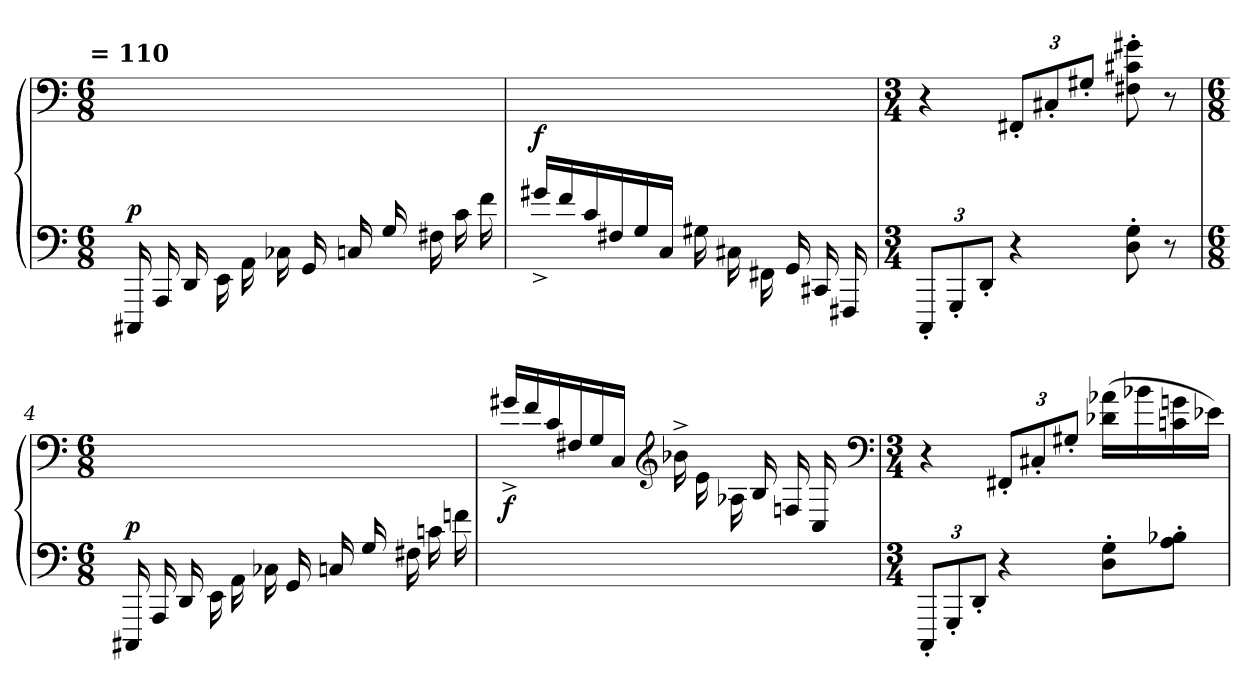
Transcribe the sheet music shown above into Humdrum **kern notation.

**kern	**kern	**dynam
*part1	*part1	*part1
*staff2	*staff1	*staff1/2
*clefF4	*clefF4	*
*k[]	*k[]	*
!!LO:TX:omd:t= = 110
*M6/8	*M6/8	*
*MM110	*MM110	*
=1	=1	=1
!	!	!LO:DY:a=2
16CCC#X/	2.ryy	p
16AAA/	.	.
16DD/	.	.
16EE\	.	.
16AA\	.	.
16C-X\	.	.
16GG/	.	.
16Cn/	.	.
16G/	.	.
16F#X\	.	.
16c\	.	.
16f\	.	.
=2	=2	=2
!	!	!LO:DY:a=2
16g#X^/LL	2.ryy	f
16f\	.	.
16c\	.	.
16F#X\	.	.
16G/	.	.
16C/JJ	.	.
16G#X\	.	.
16C#X\	.	.
16FF#X\	.	.
16GG/	.	.
16CC#X/	.	.
16FFF#X/	.	.
=3	=3	=3
*M3/4	*M3/4	*
*Xbrackettup	*	*
12CCC'/L	4r	.
12GGG'/	.	.
12DD'/J	.	.
*	*Xbrackettup	*
4r	12FF#X'/L	.
.	12C#X'/	.
.	12G#X'/J	.
8D'\ 8G'\	8F#X'\ 8c#X'\ 8g#X'\	.
8r	8r	.
!!LO:LB:g=z
=4	=4	=4
*M6/8	*M6/8	*
!	!	!LO:DY:a=2
16CCC#X/	2.ryy	p
16AAA/	.	.
16DD/	.	.
16EE\	.	.
16AA\	.	.
16C-X\	.	.
16GG/	.	.
16Cn/	.	.
16G/	.	.
16F#X\	.	.
16cn\	.	.
16fn\	.	.
=5	=5	=5
!	!	!LO:DY:b
2.ryy	16g#X^/LL	f
.	16f\	.
.	16c\	.
.	16F#X\	.
.	16G/	.
.	16C/JJ	.
*	*clefG2	*
.	16b-X^\	.
.	16e\	.
.	16A-X\	.
.	16B/	.
.	16Fn/	.
.	16C/	.
*	*clefF4	*
=6	=6	=6
*M3/4	*M3/4	*
12CCC'/L	4r	.
12GGG'/	.	.
12DD'/J	.	.
4r	12FF#X'/L	.
.	12C#X'/	.
.	12G#X'/J	.
8D'\ 8G'\L	(>16d-X\ 16a-X\LL	.
.	16b-X\	.
8A'\ 8B-X'\J	16cn\ 16gn\	.
.	16e-X\JJ)	.
=	=	=
*-	*-	*-
